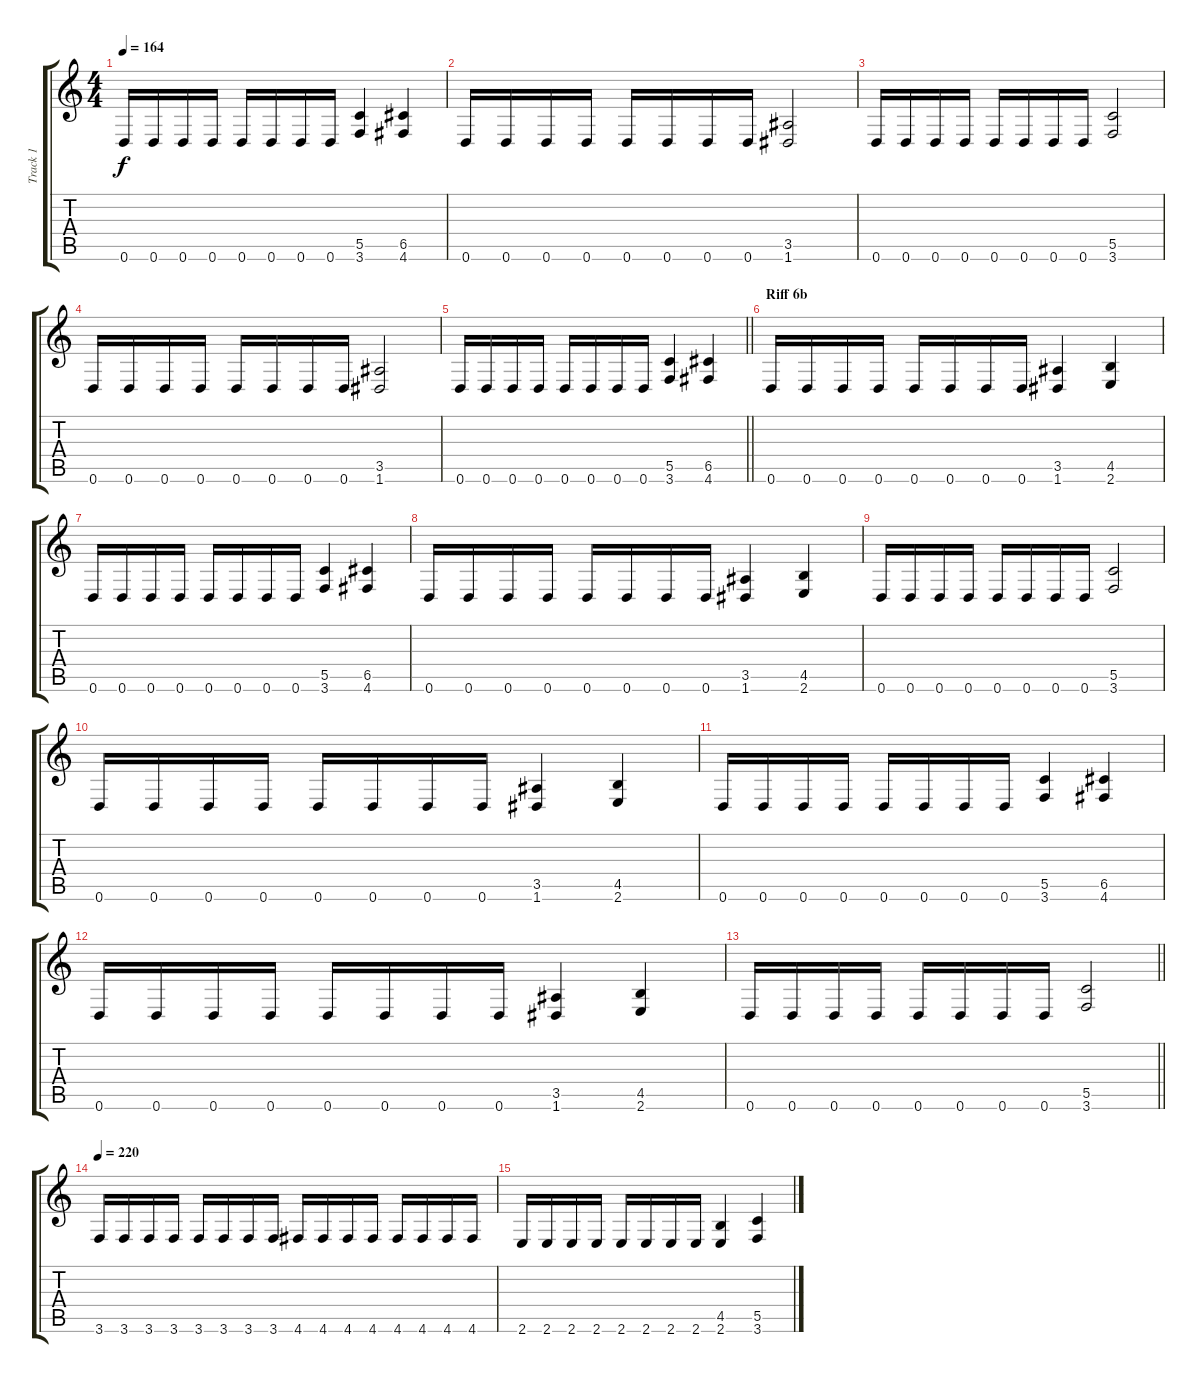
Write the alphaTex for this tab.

\track ("Track 1" "Track 1") {instrument distortionguitar}
\staff {score tabs}
\tuning (D4 A3 F3 C3 G2 D2) {hide}
\ts (4 4)
\tempo 164
\clef g2
\ks c
0.6.16{dy f} 0.6.16 0.6.16 0.6.16 0.6.16 0.6.16 0.6.16 0.6.16 (5.5 3.6).4 (6.5 4.6).4 |
0.6.16 0.6.16 0.6.16 0.6.16 0.6.16 0.6.16 0.6.16 0.6.16 (3.5 1.6).2 |
0.6.16 0.6.16 0.6.16 0.6.16 0.6.16 0.6.16 0.6.16 0.6.16 (5.5 3.6).2 |
0.6.16 0.6.16 0.6.16 0.6.16 0.6.16 0.6.16 0.6.16 0.6.16 (3.5 1.6).2 |
\barLineRight lightlight
0.6.16 0.6.16 0.6.16 0.6.16 0.6.16 0.6.16 0.6.16 0.6.16 (5.5 3.6).4 (6.5 4.6).4 |
\section ("" "Riff 6b")
0.6.16 0.6.16 0.6.16 0.6.16 0.6.16 0.6.16 0.6.16 0.6.16 (3.5 1.6).4 (4.5 2.6).4 |
0.6.16 0.6.16 0.6.16 0.6.16 0.6.16 0.6.16 0.6.16 0.6.16 (5.5 3.6).4 (6.5 4.6).4 |
0.6.16 0.6.16 0.6.16 0.6.16 0.6.16 0.6.16 0.6.16 0.6.16 (3.5 1.6).4 (4.5 2.6).4 |
0.6.16 0.6.16 0.6.16 0.6.16 0.6.16 0.6.16 0.6.16 0.6.16 (5.5 3.6).2 |
0.6.16 0.6.16 0.6.16 0.6.16 0.6.16 0.6.16 0.6.16 0.6.16 (3.5 1.6).4 (4.5 2.6).4 |
0.6.16 0.6.16 0.6.16 0.6.16 0.6.16 0.6.16 0.6.16 0.6.16 (5.5 3.6).4 (6.5 4.6).4 |
0.6.16 0.6.16 0.6.16 0.6.16 0.6.16 0.6.16 0.6.16 0.6.16 (3.5 1.6).4 (4.5 2.6).4 |
\barLineRight lightlight
0.6.16 0.6.16 0.6.16 0.6.16 0.6.16 0.6.16 0.6.16 0.6.16 (5.5 3.6).2 |
\tempo 220
3.6.16 3.6.16 3.6.16 3.6.16 3.6.16 3.6.16 3.6.16 3.6.16 4.6.16 4.6.16 4.6.16 4.6.16 4.6.16 4.6.16 4.6.16 4.6.16 |
2.6.16 2.6.16 2.6.16 2.6.16 2.6.16 2.6.16 2.6.16 2.6.16 (4.5 2.6).4 (5.5 3.6).4
